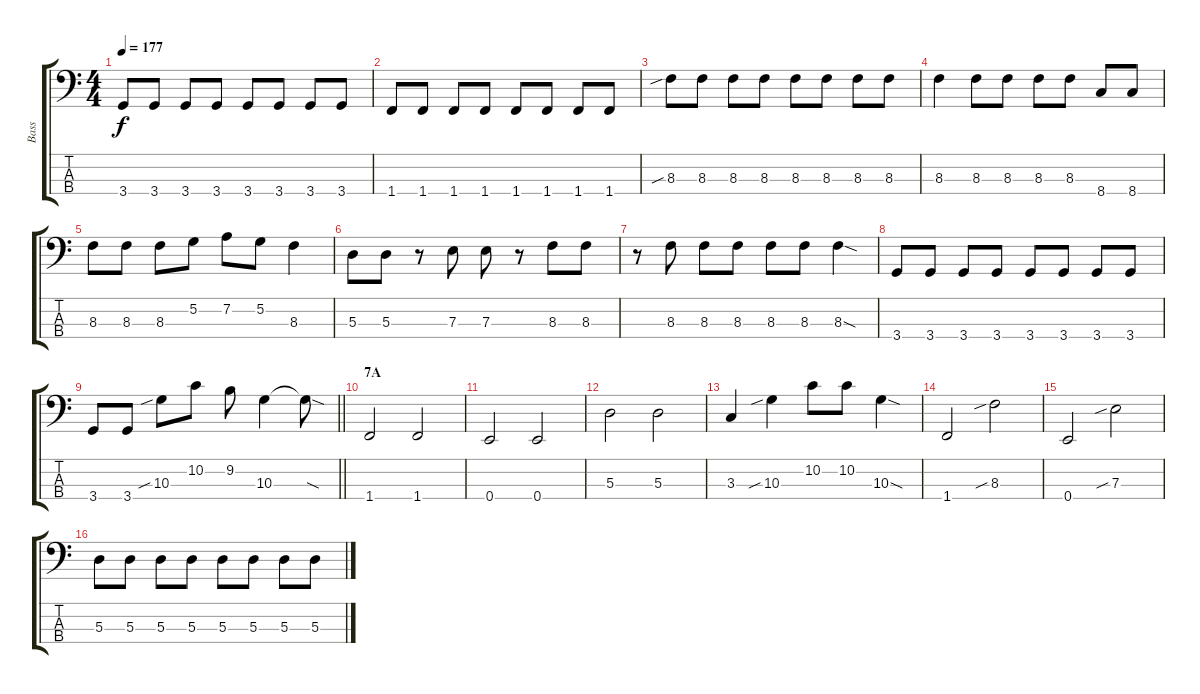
\track ("Bass" "Bass") {instrument electricbasspick}
\staff {score tabs}
\tuning (G2 D2 A1 E1) {hide}
\ts (4 4)
\tempo 177
\clef f4
\ks c
3.4.8{dy f} 3.4.8 3.4.8 3.4.8 3.4.8 3.4.8 3.4.8 3.4.8 |
1.4.8 1.4.8 1.4.8 1.4.8 1.4.8 1.4.8 1.4.8 1.4.8 |
8.3{sib}.8 8.3.8 8.3.8 8.3.8 8.3.8 8.3.8 8.3.8 8.3.8 |
8.3.4 8.3.8 8.3.8 8.3.8 8.3.8 8.4.8 8.4.8 |
8.3.8 8.3.8 8.3.8 5.2.8 7.2.8 5.2.8 8.3.4 |
5.3.8 5.3.8 r.8 7.3.8 7.3.8 r.8 8.3.8 8.3.8 |
r.8 8.3.8 8.3.8 8.3.8 8.3.8 8.3.8 8.3{sod}.4 |
3.4.8 3.4.8 3.4.8 3.4.8 3.4.8 3.4.8 3.4.8 3.4.8 |
\barLineRight lightlight
3.4.8 3.4.8 10.3{sib}.8 10.2.8 9.2.8 10.3.4 10.3{sod t}.8 |
\section ("" "7A")
1.4.2 1.4.2 |
0.4.2 0.4.2 |
5.3.2 5.3.2 |
3.3.4 10.3{sib}.4 10.2.8 10.2.8 10.3{sod}.4 |
1.4.2 8.3{sib}.2 |
0.4.2 7.3{sib}.2 |
5.3.8 5.3.8 5.3.8 5.3.8 5.3.8 5.3.8 5.3.8 5.3.8
